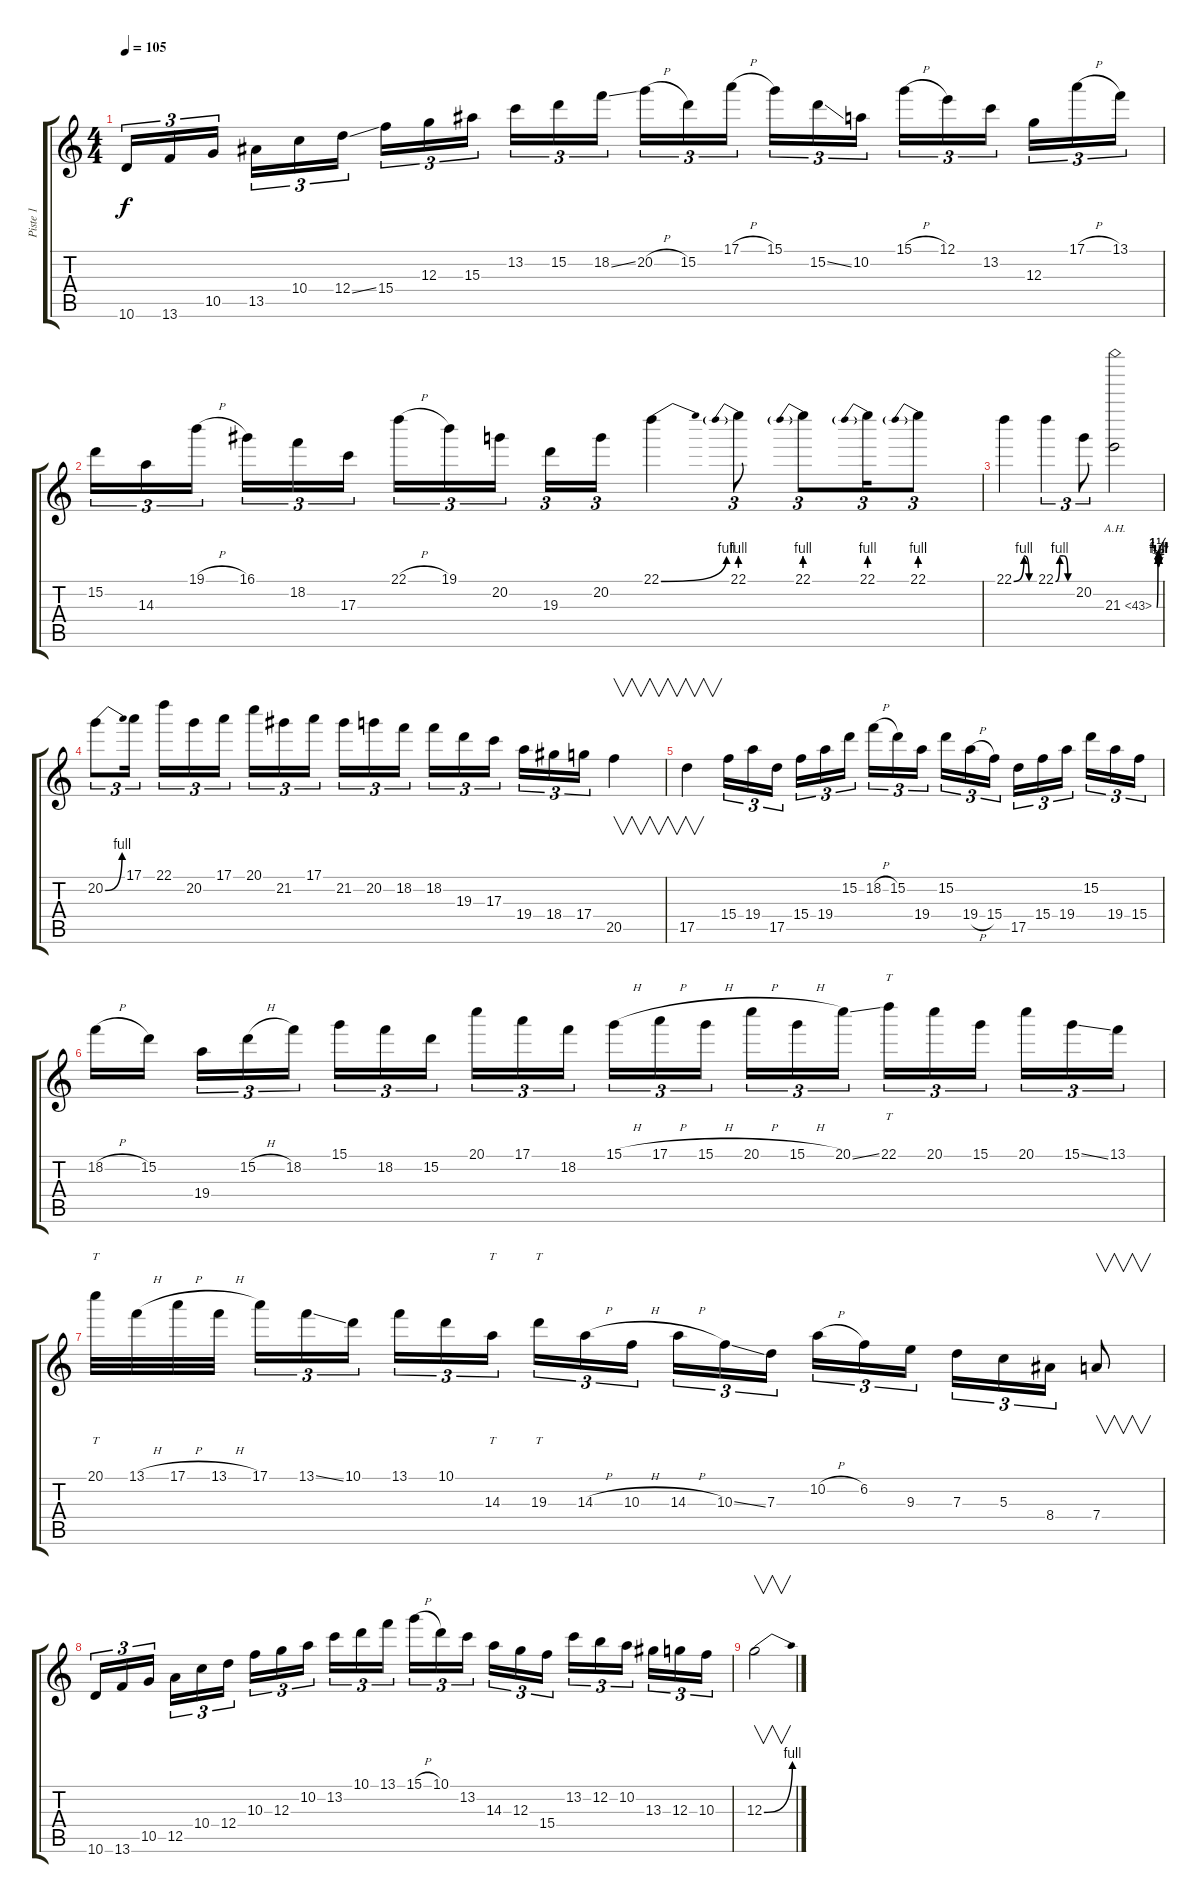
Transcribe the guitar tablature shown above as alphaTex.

\track ("Piste 1" "Piste 1") {instrument overdrivenguitar}
\staff {score tabs}
\tuning (E4 B3 G3 D3 A2 E2) {hide}
\ts (4 4)
\tempo 105
\clef g2
\ks c
10.6.16{tu (3 2) dy f} 13.6.16{tu (3 2)} 10.5.16{tu (3 2)} 13.5.16{tu (3 2)} 10.4.16{tu (3 2)} 12.4{ss}.16{tu (3 2)} 15.4.16{tu (3 2)} 12.3.16{tu (3 2)} 15.3.16{tu (3 2)} 13.2.16{tu (3 2)} 15.2.16{tu (3 2)} 18.2{ss}.16{tu (3 2)} 20.2{h}.16{tu (3 2)} 15.2.16{tu (3 2)} 17.1{h}.16{tu (3 2)} 15.1.16{tu (3 2)} 15.2{ss}.16{tu (3 2)} 10.2.16{tu (3 2)} 15.1{h}.16{tu (3 2)} 12.1.16{tu (3 2)} 13.2.16{tu (3 2)} 12.3.16{tu (3 2)} 17.1{h}.16{tu (3 2)} 13.1.16{tu (3 2)} |
15.2.16{tu (3 2)} 14.3.16{tu (3 2)} 19.1{h}.16{tu (3 2)} 16.1.16{tu (3 2)} 18.2.16{tu (3 2)} 17.3.16{tu (3 2)} 22.1{h}.16{tu (3 2)} 19.1.16{tu (3 2)} 20.2.16{tu (3 2)} 19.3.16{tu (3 2)} 20.2.16{tu (3 2)} 22.1{be (bend 0 0 60 4)}.4 22.1{be (prebend 0 4 60 4)}.8{tu (3 2)} 22.1{be (prebend 0 4 60 4)}.8{tu (3 2)} 22.1{be (prebend 0 4 60 4)}.16{tu (3 2)} 22.1{be (prebend 0 4 60 4)}.8{tu (3 2)} |
22.1{be (custom 0 0 30 4 45 0 60 0)}.4 22.1{be (custom 0 0 15 4 30 4 45 0 60 0)}.4{tu (3 2)} 20.2.8{tu (3 2)} 21.3{be (custom 0 0 30 4 36 2 40 5 45 2 50 5 55 2 60 4) ah 22}.2 |
20.2{be (bend 0 0 60 4)}.8{tu (3 2)} 17.1.16{tu (3 2)} 22.1.16{tu (3 2)} 20.2.16{tu (3 2)} 17.1.16{tu (3 2)} 20.1.16{tu (3 2)} 21.2.16{tu (3 2)} 17.1.16{tu (3 2)} 21.2.16{tu (3 2)} 20.2.16{tu (3 2)} 18.2.16{tu (3 2)} 18.2.16{tu (3 2)} 19.3.16{tu (3 2)} 17.3.16{tu (3 2)} 19.4.16{tu (3 2)} 18.4.16{tu (3 2)} 17.4.16{tu (3 2)} 20.5.4{v} |
17.5.4{v} 15.4.16{tu (3 2)} 19.4.16{tu (3 2)} 17.5.16{tu (3 2)} 15.4.16{tu (3 2)} 19.4.16{tu (3 2)} 15.2.16{tu (3 2)} 18.2{h}.16{tu (3 2)} 15.2.16{tu (3 2)} 19.4.16{tu (3 2)} 15.2.16{tu (3 2)} 19.4{h}.16{tu (3 2)} 15.4.16{tu (3 2)} 17.5.16{tu (3 2)} 15.4.16{tu (3 2)} 19.4.16{tu (3 2)} 15.2.16{tu (3 2)} 19.4.16{tu (3 2)} 15.4.16{tu (3 2)} |
18.2{h}.16 15.2.16 19.4.16{tu (3 2)} 15.2{h}.16{tu (3 2)} 18.2.16{tu (3 2)} 15.1.16{tu (3 2)} 18.2.16{tu (3 2)} 15.2.16{tu (3 2)} 20.1.16{tu (3 2)} 17.1.16{tu (3 2)} 18.2.16{tu (3 2)} 15.1{h}.16{tu (3 2)} 17.1{h}.16{tu (3 2)} 15.1{h}.16{tu (3 2)} 20.1{h}.16{tu (3 2)} 15.1{h}.16{tu (3 2)} 20.1{ss}.16{tu (3 2)} 22.1.16{tt tu (3 2)} 20.1.16{tu (3 2)} 15.1.16{tu (3 2)} 20.1.16{tu (3 2)} 15.1{ss}.16{tu (3 2)} 13.1.16{tu (3 2)} |
20.1.32{tt} 13.1{h}.32 17.1{h}.32 13.1{h}.32 17.1.16{tu (3 2)} 13.1{ss}.16{tu (3 2)} 10.1.16{tu (3 2)} 13.1.16{tu (3 2)} 10.1.16{tu (3 2)} 14.3.16{tt tu (3 2)} 19.3.16{tt tu (3 2)} 14.3{h}.16{tu (3 2)} 10.3{h}.16{tu (3 2)} 14.3{h}.16{tu (3 2)} 10.3{ss}.16{tu (3 2)} 7.3.16{tu (3 2)} 10.2{h}.16{tu (3 2)} 6.2.16{tu (3 2)} 9.3.16{tu (3 2)} 7.3.16{tu (3 2)} 5.3.16{tu (3 2)} 8.4.16{tu (3 2)} 7.4.8{v} |
10.6.16{tu (3 2)} 13.6.16{tu (3 2)} 10.5.16{tu (3 2)} 12.5.16{tu (3 2)} 10.4.16{tu (3 2)} 12.4.16{tu (3 2)} 10.3.16{tu (3 2)} 12.3.16{tu (3 2)} 10.2.16{tu (3 2)} 13.2.16{tu (3 2)} 10.1.16{tu (3 2)} 13.1.16{tu (3 2)} 15.1{h}.16{tu (3 2)} 10.1.16{tu (3 2)} 13.2.16{tu (3 2)} 14.3.16{tu (3 2)} 12.3.16{tu (3 2)} 15.4.16{tu (3 2)} 13.2.16{tu (3 2)} 12.2.16{tu (3 2)} 10.2.16{tu (3 2)} 13.3.16{tu (3 2)} 12.3.16{tu (3 2)} 10.3.16{tu (3 2)} |
12.3{be (bend 0 0 60 4)}.2{v}
